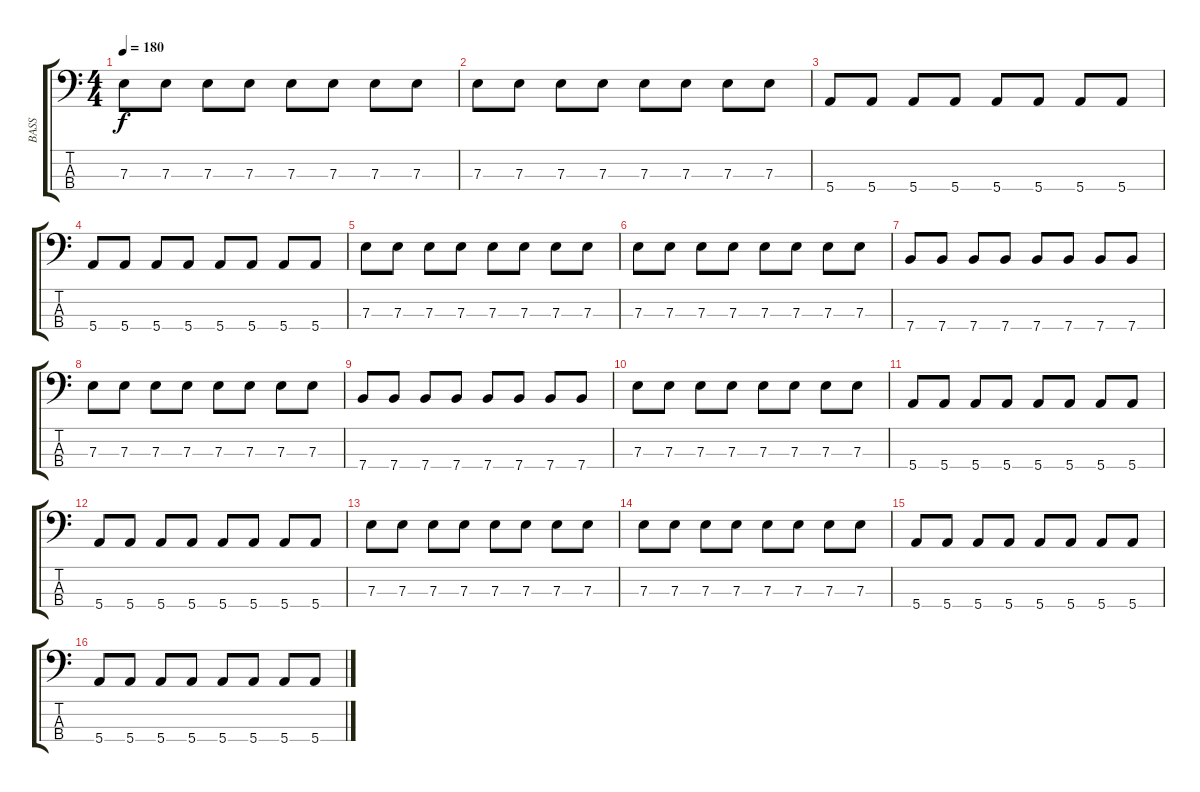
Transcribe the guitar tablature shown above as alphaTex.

\track ("BASS" "BASS") {instrument electricbasspick}
\staff {score tabs}
\tuning (G2 D2 A1 E1) {hide}
\ts (4 4)
\tempo 180
\clef f4
\ks c
7.3.8{dy f} 7.3.8 7.3.8 7.3.8 7.3.8 7.3.8 7.3.8 7.3.8 |
7.3.8 7.3.8 7.3.8 7.3.8 7.3.8 7.3.8 7.3.8 7.3.8 |
5.4.8 5.4.8 5.4.8 5.4.8 5.4.8 5.4.8 5.4.8 5.4.8 |
5.4.8 5.4.8 5.4.8 5.4.8 5.4.8 5.4.8 5.4.8 5.4.8 |
7.3.8 7.3.8 7.3.8 7.3.8 7.3.8 7.3.8 7.3.8 7.3.8 |
7.3.8 7.3.8 7.3.8 7.3.8 7.3.8 7.3.8 7.3.8 7.3.8 |
7.4.8 7.4.8 7.4.8 7.4.8 7.4.8 7.4.8 7.4.8 7.4.8 |
7.3.8 7.3.8 7.3.8 7.3.8 7.3.8 7.3.8 7.3.8 7.3.8 |
7.4.8 7.4.8 7.4.8 7.4.8 7.4.8 7.4.8 7.4.8 7.4.8 |
7.3.8 7.3.8 7.3.8 7.3.8 7.3.8 7.3.8 7.3.8 7.3.8 |
5.4.8 5.4.8 5.4.8 5.4.8 5.4.8 5.4.8 5.4.8 5.4.8 |
5.4.8 5.4.8 5.4.8 5.4.8 5.4.8 5.4.8 5.4.8 5.4.8 |
7.3.8 7.3.8 7.3.8 7.3.8 7.3.8 7.3.8 7.3.8 7.3.8 |
7.3.8 7.3.8 7.3.8 7.3.8 7.3.8 7.3.8 7.3.8 7.3.8 |
5.4.8 5.4.8 5.4.8 5.4.8 5.4.8 5.4.8 5.4.8 5.4.8 |
5.4.8 5.4.8 5.4.8 5.4.8 5.4.8 5.4.8 5.4.8 5.4.8
